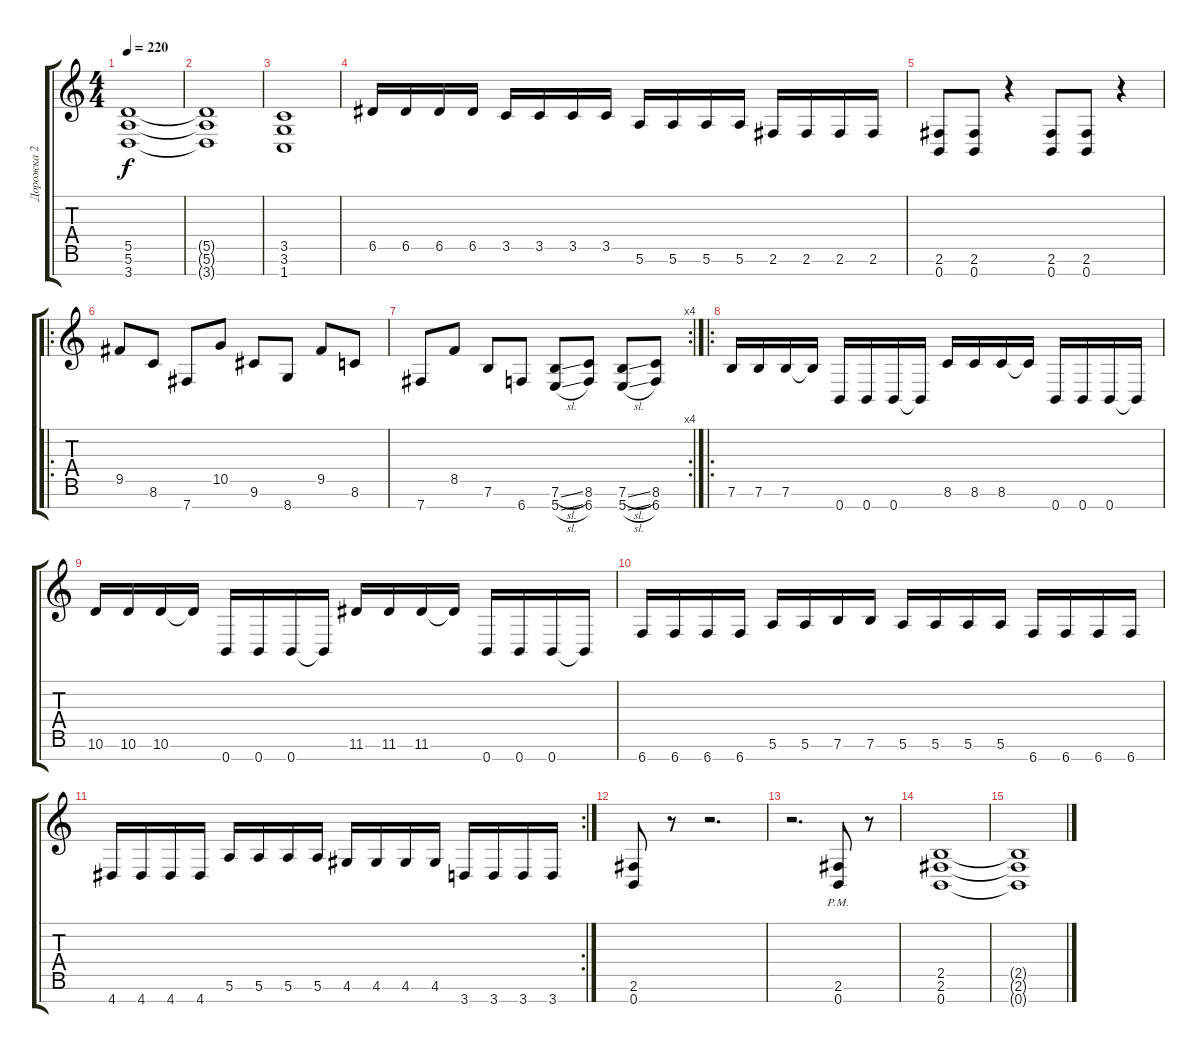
\track ("Дорожка 2" "Дорожка 2") {instrument distortionguitar}
\staff {score tabs}
\tuning (E4 B3 G3 D3 A2 E2 B1) {hide}
\ts (4 4)
\tempo 220
\clef g2
\ks c
(5.5 5.6 3.7).1{dy f} |
(5.5{t} 5.6{t} 3.7{t}).1 |
(3.5 3.6 1.7).1 |
6.5.16 6.5.16 6.5.16 6.5.16 3.5.16 3.5.16 3.5.16 3.5.16 5.6.16 5.6.16 5.6.16 5.6.16 2.6.16 2.6.16 2.6.16 2.6.16 |
(2.6 0.7).8 (2.6 0.7).8 r.4 (2.6 0.7).8 (2.6 0.7).8 r.4 |
\ro
9.5.8 8.6.8 7.7.8 10.5.8 9.6.8 8.7.8 9.5.8 8.6.8 |
\rc 4
7.7.8 8.5.8 7.6.8 6.7.8 (7.6{sl} 5.7{sl}).8 (8.6 6.7).8 (7.6{sl} 5.7{sl}).8 (8.6 6.7).8 |
\ro
7.6.16 7.6.16 7.6.16 7.6{t}.16 0.7.16 0.7.16 0.7.16 0.7{t}.16 8.6.16 8.6.16 8.6.16 8.6{t}.16 0.7.16 0.7.16 0.7.16 0.7{t}.16 |
10.6.16 10.6.16 10.6.16 10.6{t}.16 0.7.16 0.7.16 0.7.16 0.7{t}.16 11.6.16 11.6.16 11.6.16 11.6{t}.16 0.7.16 0.7.16 0.7.16 0.7{t}.16 |
6.7.16 6.7.16 6.7.16 6.7.16 5.6.16 5.6.16 7.6.16 7.6.16 5.6.16 5.6.16 5.6.16 5.6.16 6.7.16 6.7.16 6.7.16 6.7.16 |
\rc 2
4.7.16 4.7.16 4.7.16 4.7.16 5.6.16 5.6.16 5.6.16 5.6.16 4.6.16 4.6.16 4.6.16 4.6.16 3.7.16 3.7.16 3.7.16 3.7.16 |
(2.6 0.7).8 r.8 r.2{d} |
r.2{d} (2.6 0.7{pm}).8 r.8 |
(2.5 2.6 0.7).1 |
(2.5{t} 2.6{t} 0.7{t}).1
